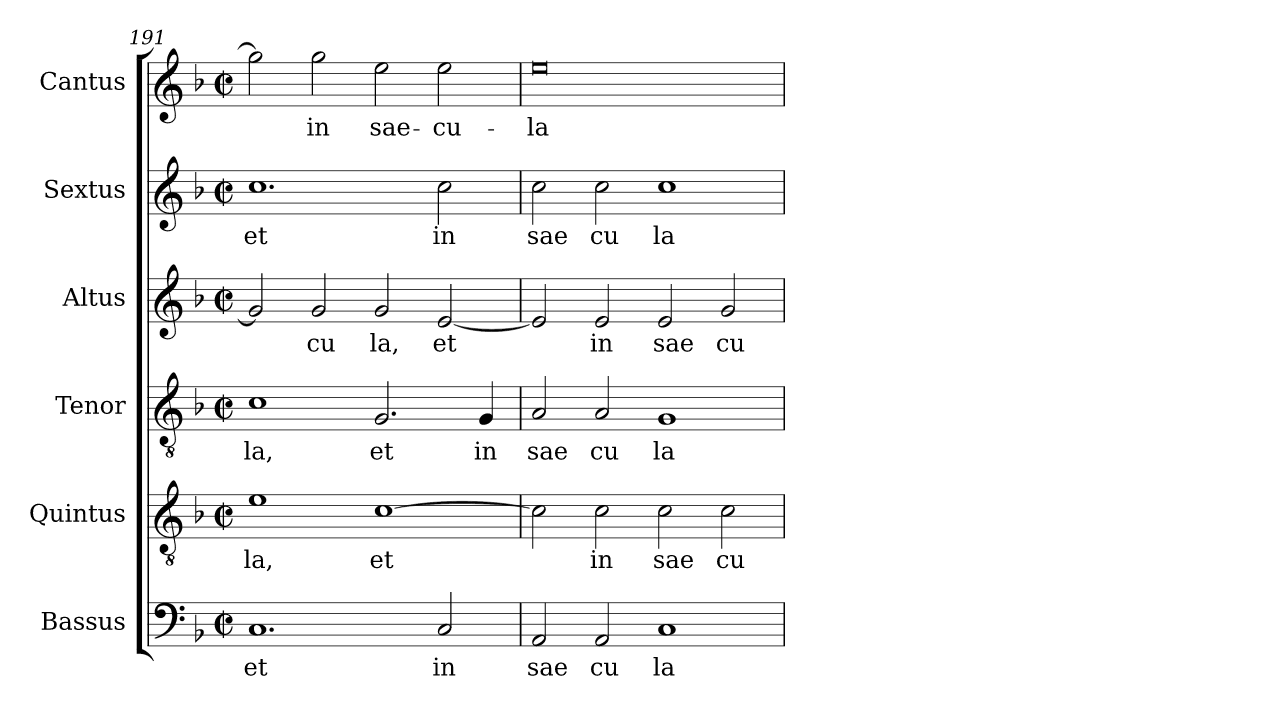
**kern	**text	**kern	**text	**kern	**text	**kern	**text	**kern	**text	**kern	**text
*part6	*part6	*part5	*part5	*part4	*part4	*part3	*part3	*part2	*part2	*part1	*part1
*staff6	*staff6	*staff5	*staff5	*staff4	*staff4	*staff3	*staff3	*staff2	*staff2	*staff1	*staff1
*I"Bassus	*	*I"Quintus	*	*I"Tenor	*	*I"Altus	*	*I"Sextus	*	*I"Cantus	*
*I'B	*	*I'Q	*	*I'T	*	*I'A	*	*I'S	*	*I'C	*
*clefF4	*	*clefGv2	*	*clefGv2	*	*clefG2	*	*clefG2	*	*clefG2	*
*k[b-]	*	*k[b-]	*	*k[b-]	*	*k[b-]	*	*k[b-]	*	*k[b-]	*
*F:	*	*F:	*	*F:	*	*F:	*	*F:	*	*F:	*
*M2/2	*	*M2/2	*	*M2/2	*	*M2/2	*	*M2/2	*	*M2/2	*
*met(c|)	*	*met(c|)	*	*met(c|)	*	*met(c|)	*	*met(c|)	*	*met(c|)	*
=191	=191	=191	=191	=191	=191	=191	=191	=191	=191	=191	=191
!	!LO:LY:b:cj	!	!LO:LY:b:cj	!	!LO:LY:b:cj	!	!LO:LY:b:cj	!	!LO:LY:b:cj	!	!LO:LY:b:cj
1.C	et	1e	-la,	1c	la,	2g/]	.	1.cc	et	2gg\]	.
!	!	!	!	!	!	!	!LO:LY:b:cj	!	!	!	!LO:LY:b:cj
.	.	.	.	.	.	2g/	cu	.	.	2gg\	in
!	!	!	!LO:LY:b:cj	!	!LO:LY:b:cj	!	!LO:LY:b:cj	!	!	!	!LO:LY:b:cj
.	.	[<1c	et	2.G/	et	2g/	la,	.	.	2ee\	sae-
!	!LO:LY:b:cj	!	!	!	!	!	!LO:LY:b:cj	!	!LO:LY:b:cj	!	!LO:LY:b:cj
2C/	in	.	.	.	.	[<2e/	et	2cc\	in	2ee\	-cu-
!	!	!	!	!	!LO:LY:b:cj	!	!	!	!	!	!
.	.	.	.	4G/	in	.	.	.	.	.	.
!!LO:LB:g=z
=192	=192	=192	=192	=192	=192	=192	=192	=192	=192	=192	=192
!	!LO:LY:b:cj	!	!LO:LY:b:cj	!	!LO:LY:b:cj	!	!LO:LY:b:cj	!	!LO:LY:b:cj	!	!LO:LY:b:cj
2AA/	sae	2c\]	.	2A/	sae	2e/]	.	2cc\	sae	0ee	-la
!	!LO:LY:b:cj	!	!LO:LY:b:cj	!	!LO:LY:b:cj	!	!LO:LY:b:cj	!	!LO:LY:b:cj	!	!
2AA/	cu	2c\	in	2A/	cu	2e/	in	2cc\	cu	.	.
!	!LO:LY:b:cj	!	!LO:LY:b:cj	!	!LO:LY:b:cj	!	!LO:LY:b:cj	!	!LO:LY:b:cj	!	!
1C	la	2c\	sae	1G	la	2e/	sae	1cc	la	.	.
!	!	!	!LO:LY:b:cj	!	!	!	!LO:LY:b:cj	!	!	!	!
.	.	2c\	cu	.	.	2g/	cu	.	.	.	.
=	=	=	=	=	=	=	=	=	=	=	=
*-	*-	*-	*-	*-	*-	*-	*-	*-	*-	*-	*-
